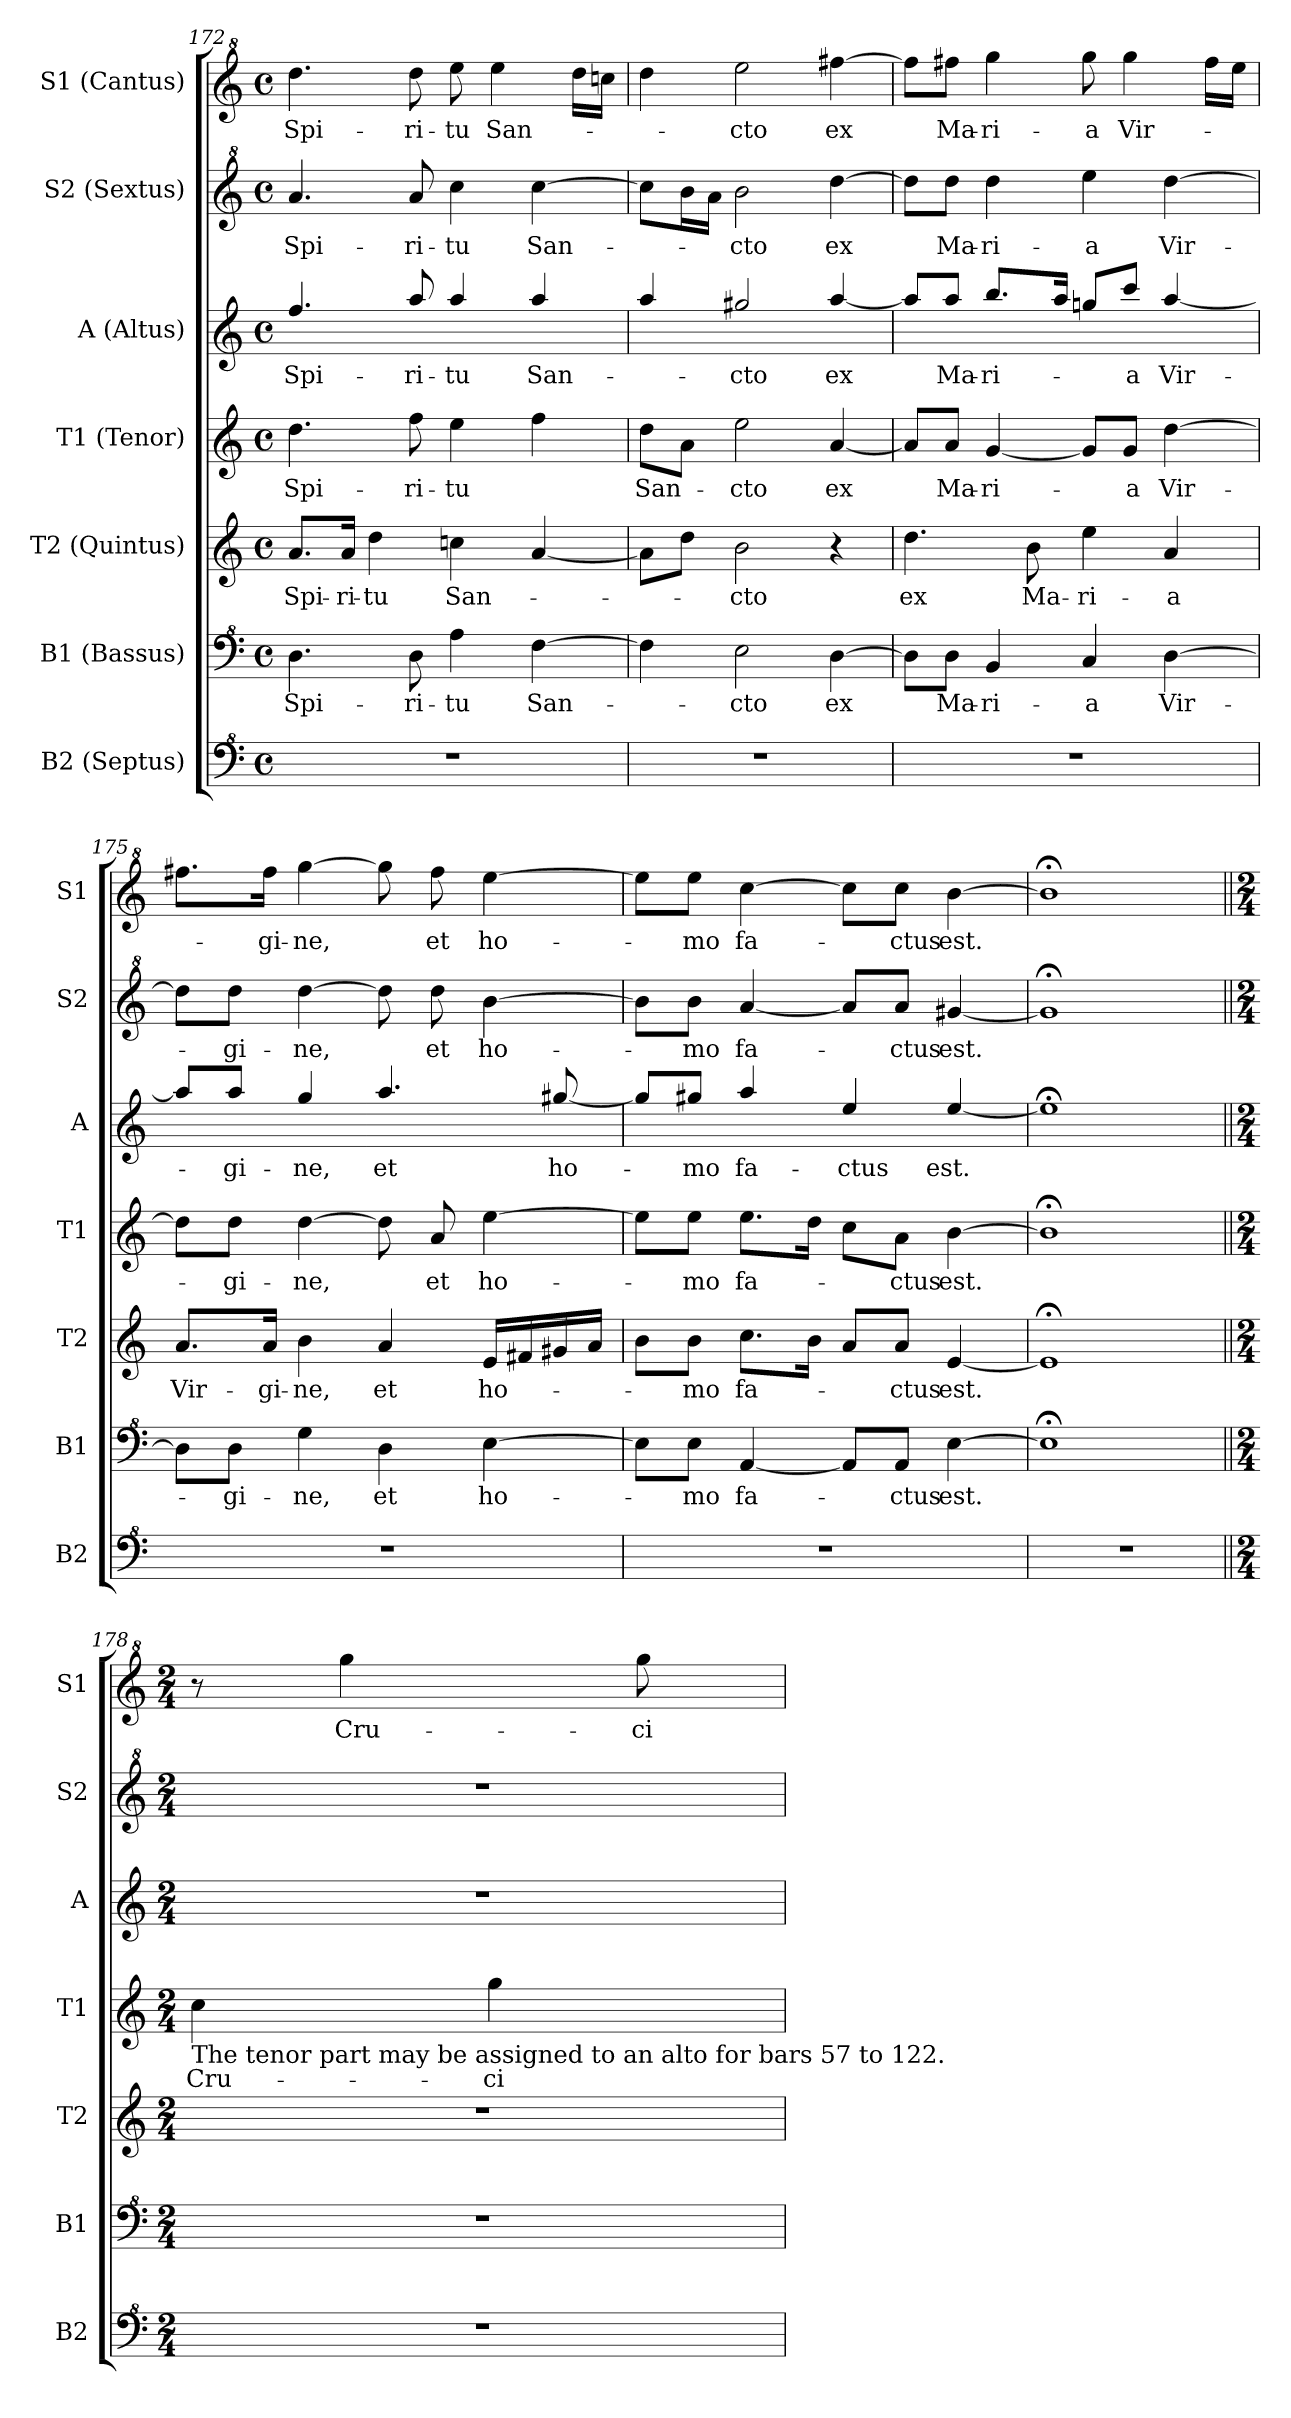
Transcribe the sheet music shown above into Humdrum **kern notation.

**kern	**kern	**text	**kern	**text	**kern	**text	**kern	**text	**kern	**text	**kern	**text
*part7	*part6	*part6	*part5	*part5	*part4	*part4	*part3	*part3	*part2	*part2	*part1	*part1
*staff7	*staff6	*staff6	*staff5	*staff5	*staff4	*staff4	*staff3	*staff3	*staff2	*staff2	*staff1	*staff1
*I"B2 (Septus)	*I"B1 (Bassus)	*	*I"T2 (Quintus)	*	*I"T1 (Tenor)	*	*I"A (Altus)	*	*I"S2 (Sextus)	*	*I"S1 (Cantus)	*
*I'B2	*I'B1	*	*I'T2	*	*I'T1	*	*I'A	*	*I'S2	*	*I'S1	*
*clefF^4	*clefF^4	*	*clefG2	*	*clefG2	*	*clefG2	*	*clefG^2	*	*clefG^2	*
*k[]	*k[]	*	*k[]	*	*k[]	*	*k[]	*	*k[]	*	*k[]	*
*M4/4	*M4/4	*	*M4/4	*	*M4/4	*	*M4/4	*	*M4/4	*	*M4/4	*
*met(c)	*met(c)	*	*met(c)	*	*met(c)	*	*met(c)	*	*met(c)	*	*met(c)	*
=172	=172	=172	=172	=172	=172	=172	=172	=172	=172	=172	=172	=172
!	!	!LO:LY:b	!	!LO:LY:b	!	!LO:LY:b	!	!LO:LY:b	!	!LO:LY:b	!	!LO:LY:b
1r	4.d\	Spi-	8.a/L	Spi-	4.dd\	Spi-	4.ff/	Spi-	4.aa/	Spi-	4.ddd\	Spi-
!	!	!	!	!LO:LY:b	!	!	!	!	!	!	!	!
.	.	.	16a/Jk	-ri-	.	.	.	.	.	.	.	.
!	!	!	!	!LO:LY:b	!	!	!	!	!	!	!	!
.	.	.	4dd\	-tu	.	.	.	.	.	.	.	.
!	!	!LO:LY:b	!	!	!	!LO:LY:b	!	!LO:LY:b	!	!LO:LY:b	!	!LO:LY:b
.	8d\	-ri-	.	.	8ff\	-ri-	8aa/	-ri-	8aa/	-ri-	8ddd\	-ri-
!	!	!LO:LY:b	!	!LO:LY:b	!	!LO:LY:b	!	!LO:LY:b	!	!LO:LY:b	!	!LO:LY:b
.	4a\	-tu	4ccni\	San-	4ee\	-tu	4aa/	-tu	4ccc\	-tu	8eee\	-tu
!	!	!	!	!	!	!	!	!	!	!	!	!LO:LY:b
.	.	.	.	.	.	.	.	.	.	.	4eee\	San-
!	!	!LO:LY:b	!	!	!	!	!	!LO:LY:b	!	!LO:LY:b	!	!
.	[4f\	San-	[4a/	.	4ff\	.	4aa/	San-	[4ccc\	San-	.	.
.	.	.	.	.	.	.	.	.	.	.	16ddd\LL	.
.	.	.	.	.	.	.	.	.	.	.	16cccni\JJ	.
=173	=173	=173	=173	=173	=173	=173	=173	=173	=173	=173	=173	=173
!	!	!	!	!	!	!LO:LY:b	!	!	!	!	!	!
1r	4f\]	.	8a\L]	.	8dd\L	San-	4aa/	.	8ccc\L]	.	4ddd\	.
.	.	.	8dd\J	.	8a\J	.	.	.	16bb\L	.	.	.
.	.	.	.	.	.	.	.	.	16aa\JJ	.	.	.
!	!	!LO:LY:b	!	!LO:LY:b	!	!LO:LY:b	!	!LO:LY:b	!	!LO:LY:b	!	!LO:LY:b
.	2e\	-cto	2b\	-cto	2ee\	-cto	2gg#X/	-cto	2bb\	-cto	2eee\	-cto
!	!	!LO:LY:b	!	!	!	!LO:LY:b	!	!LO:LY:b	!	!LO:LY:b	!	!LO:LY:b
.	[4d\	ex	4r	.	[4a/	ex	[4aa/	ex	[4ddd\	ex	[4fff#X\	ex
!!LO:LB:g=z
=174	=174	=174	=174	=174	=174	=174	=174	=174	=174	=174	=174	=174
!	!	!	!	!LO:LY:b	!	!	!	!	!	!	!	!
1r	8d\L]	.	4.dd\	ex	8a/L]	.	8aa/L]	.	8ddd\L]	.	8fff#\L]	.
!	!	!LO:LY:b	!	!	!	!LO:LY:b	!	!LO:LY:b	!	!LO:LY:b	!	!LO:LY:b
.	8d\J	Ma-	.	.	8a/J	Ma-	8aa/J	Ma-	8ddd\J	Ma-	8fff#X\J	Ma-
!	!	!LO:LY:b	!	!	!	!LO:LY:b	!	!LO:LY:b	!	!LO:LY:b	!	!LO:LY:b
.	4B/	-ri-	.	.	[4g/	-ri-	8.bb/L	-ri-	4ddd\	-ri-	4ggg\	-ri-
!	!	!	!	!LO:LY:b	!	!	!	!	!	!	!	!
.	.	.	8b\	Ma-	.	.	.	.	.	.	.	.
.	.	.	.	.	.	.	16aa/Jk	.	.	.	.	.
!	!	!LO:LY:b	!	!LO:LY:b	!	!	!	!	!	!LO:LY:b	!	!LO:LY:b
.	4c/	-a	4ee\	-ri-	8g/L]	.	8ggni/L	.	4eee\	-a	8ggg\	-a
!	!	!	!	!	!	!LO:LY:b	!	!LO:LY:b	!	!	!	!LO:LY:b
.	.	.	.	.	8g/J	-a	8ccc/J	-a	.	.	4ggg\	Vir-
!	!	!LO:LY:b	!	!LO:LY:b	!	!LO:LY:b	!	!LO:LY:b	!	!LO:LY:b	!	!
.	[4d\	Vir-	4a/	-a	[4dd\	Vir-	[4aa/	Vir-	[4ddd\	Vir-	.	.
.	.	.	.	.	.	.	.	.	.	.	16fff#\LL	.
.	.	.	.	.	.	.	.	.	.	.	16eee\JJ	.
=175	=175	=175	=175	=175	=175	=175	=175	=175	=175	=175	=175	=175
!	!	!	!	!LO:LY:b	!	!	!	!	!	!	!	!
1r	8d\L]	.	8.a/L	Vir-	8dd\L]	.	8aa/L]	.	8ddd\L]	.	8.fff#X\L	.
!	!	!LO:LY:b	!	!	!	!LO:LY:b	!	!LO:LY:b	!	!LO:LY:b	!	!
.	8d\J	-gi-	.	.	8dd\J	-gi-	8aa/J	-gi-	8ddd\J	-gi-	.	.
!	!	!	!	!LO:LY:b	!	!	!	!	!	!	!	!LO:LY:b
.	.	.	16a/Jk	-gi-	.	.	.	.	.	.	16fff#\Jk	-gi-
!	!	!LO:LY:b	!	!LO:LY:b	!	!LO:LY:b	!	!LO:LY:b	!	!LO:LY:b	!	!LO:LY:b
.	4g\	-ne,	4b\	-ne,	[4dd\	-ne,	4gg/	-ne,	[4ddd\	-ne,	[4ggg\	-ne,
!	!	!LO:LY:b	!	!LO:LY:b	!	!	!	!LO:LY:b	!	!	!	!
.	4d\	et	4a/	et	8dd\]	.	4.aa/	et	8ddd\]	.	8ggg\]	.
!	!	!	!	!	!	!LO:LY:b	!	!	!	!LO:LY:b	!	!LO:LY:b
.	.	.	.	.	8a/	et	.	.	8ddd\	et	8fff#\	et
!	!	!LO:LY:b	!	!LO:LY:b	!	!LO:LY:b	!	!	!	!LO:LY:b	!	!LO:LY:b
.	[4e\	ho-	16e/LL	ho-	[4ee\	ho-	.	.	[4bb\	ho-	[4eee\	ho-
.	.	.	16f#X/	.	.	.	.	.	.	.	.	.
!	!	!	!	!	!	!	!	!LO:LY:b	!	!	!	!
.	.	.	16g#X/	.	.	.	[8gg#X/	ho-	.	.	.	.
.	.	.	16a/JJ	.	.	.	.	.	.	.	.	.
=176	=176	=176	=176	=176	=176	=176	=176	=176	=176	=176	=176	=176
1r	8e\L]	.	8b\L	.	8ee\L]	.	8gg#/L]	.	8bb\L]	.	8eee\L]	.
!	!	!LO:LY:b	!	!LO:LY:b	!	!LO:LY:b	!	!LO:LY:b	!	!LO:LY:b	!	!LO:LY:b
.	8e\J	-mo	8b\J	-mo	8ee\J	-mo	8gg#X/J	-mo	8bb\J	-mo	8eee\J	-mo
!	!	!LO:LY:b	!	!LO:LY:b	!	!LO:LY:b	!	!LO:LY:b	!	!LO:LY:b	!	!LO:LY:b
.	[4A/	fa-	8.cc\L	fa-	8.ee\L	fa-	4aa/	fa-	[4aa/	fa-	[4ccc\	fa-
.	.	.	16b\Jk	.	16dd\Jk	.	.	.	.	.	.	.
!	!	!	!	!	!	!	!	!LO:LY:b	!	!	!	!
.	8A/L]	.	8a/L	.	8cc\L	.	4ee/	-ctus	8aa/L]	.	8ccc\L]	.
!	!	!LO:LY:b	!	!LO:LY:b	!	!LO:LY:b	!	!	!	!LO:LY:b	!	!LO:LY:b
.	8A/J	-ctus	8a/J	-ctus	8a\J	-ctus	.	.	8aa/J	-ctus	8ccc\J	-ctus
!	!	!LO:LY:b	!	!LO:LY:b	!	!LO:LY:b	!	!LO:LY:b	!	!LO:LY:b	!	!LO:LY:b
.	[4e\	est.	[4e/	est.	[4b\	est.	[4ee/	est.	[4gg#X/	est.	[4bb\	est.
=177	=177	=177	=177	=177	=177	=177	=177	=177	=177	=177	=177	=177
1r	1e;<]	.	1e;<]	.	1b;<]	.	1ee;<]	.	1gg#;<]	.	1bb;<]	.
=178||	=178||	=178||	=178||	=178||	=178||	=178||	=178||	=178||	=178||	=178||	=178||	=178||
*M2/4	*M2/4	*	*M2/4	*	*M2/4	*	*M2/4	*	*M2/4	*	*M2/4	*
!	!	!	!	!	!LO:TX:b:t=The tenor part may be assigned to an alto for bars 57 to 122.	!	!	!	!	!	!	!
!	!	!	!	!	!	!LO:LY:b	!	!	!	!	!	!
2r	2r	.	2r	.	4cc\	Cru-	2r	.	2r	.	8r	.
!	!	!	!	!	!	!	!	!	!	!	!	!LO:LY:b
.	.	.	.	.	.	.	.	.	.	.	4ggg\	Cru-
!	!	!	!	!	!	!LO:LY:b	!	!	!	!	!	!
.	.	.	.	.	4gg\	-ci-	.	.	.	.	.	.
!	!	!	!	!	!	!	!	!	!	!	!	!LO:LY:b
.	.	.	.	.	.	.	.	.	.	.	8ggg\	-ci-
=	=	=	=	=	=	=	=	=	=	=	=	=
*-	*-	*-	*-	*-	*-	*-	*-	*-	*-	*-	*-	*-
